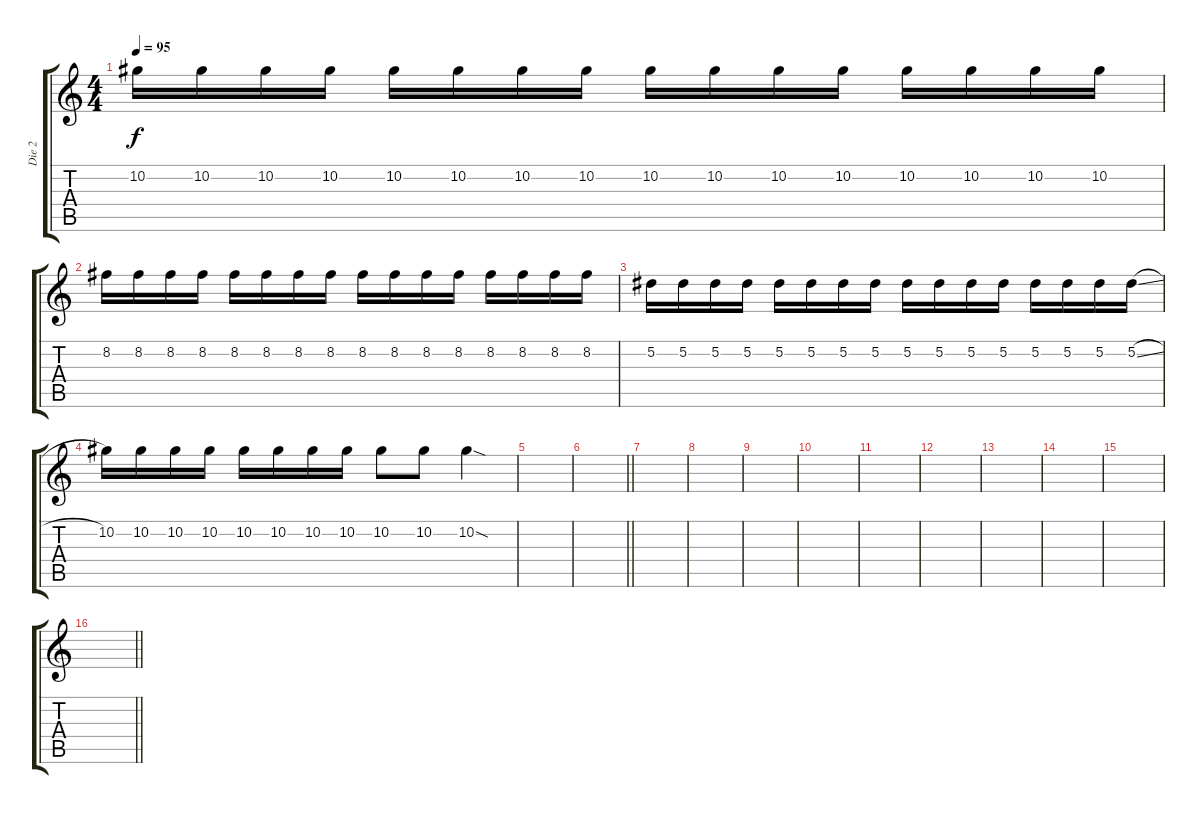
\track ("Die 2" "Die 2") {instrument electricguitarclean}
\staff {score tabs}
\tuning (Eb4 Bb3 Gb3 Db3 Ab2 Db2) {hide}
\ts (4 4)
\tempo 95
\clef g2
\ks c
10.2.16{dy f} 10.2.16 10.2.16 10.2.16 10.2.16 10.2.16 10.2.16 10.2.16 10.2.16 10.2.16 10.2.16 10.2.16 10.2.16 10.2.16 10.2.16 10.2.16 |
8.2.16 8.2.16 8.2.16 8.2.16 8.2.16 8.2.16 8.2.16 8.2.16 8.2.16 8.2.16 8.2.16 8.2.16 8.2.16 8.2.16 8.2.16 8.2.16 |
5.2.16 5.2.16 5.2.16 5.2.16 5.2.16 5.2.16 5.2.16 5.2.16 5.2.16 5.2.16 5.2.16 5.2.16 5.2.16 5.2.16 5.2.16 5.2{sl}.16 |
10.2.16{volume 4} 10.2.16 10.2.16 10.2.16 10.2.16 10.2.16 10.2.16 10.2.16 10.2.8 10.2.8 10.2{sod}.4 |
|
\barLineRight lightlight
|
|
|
|
|
|
|
|
|
|
\barLineRight lightlight
